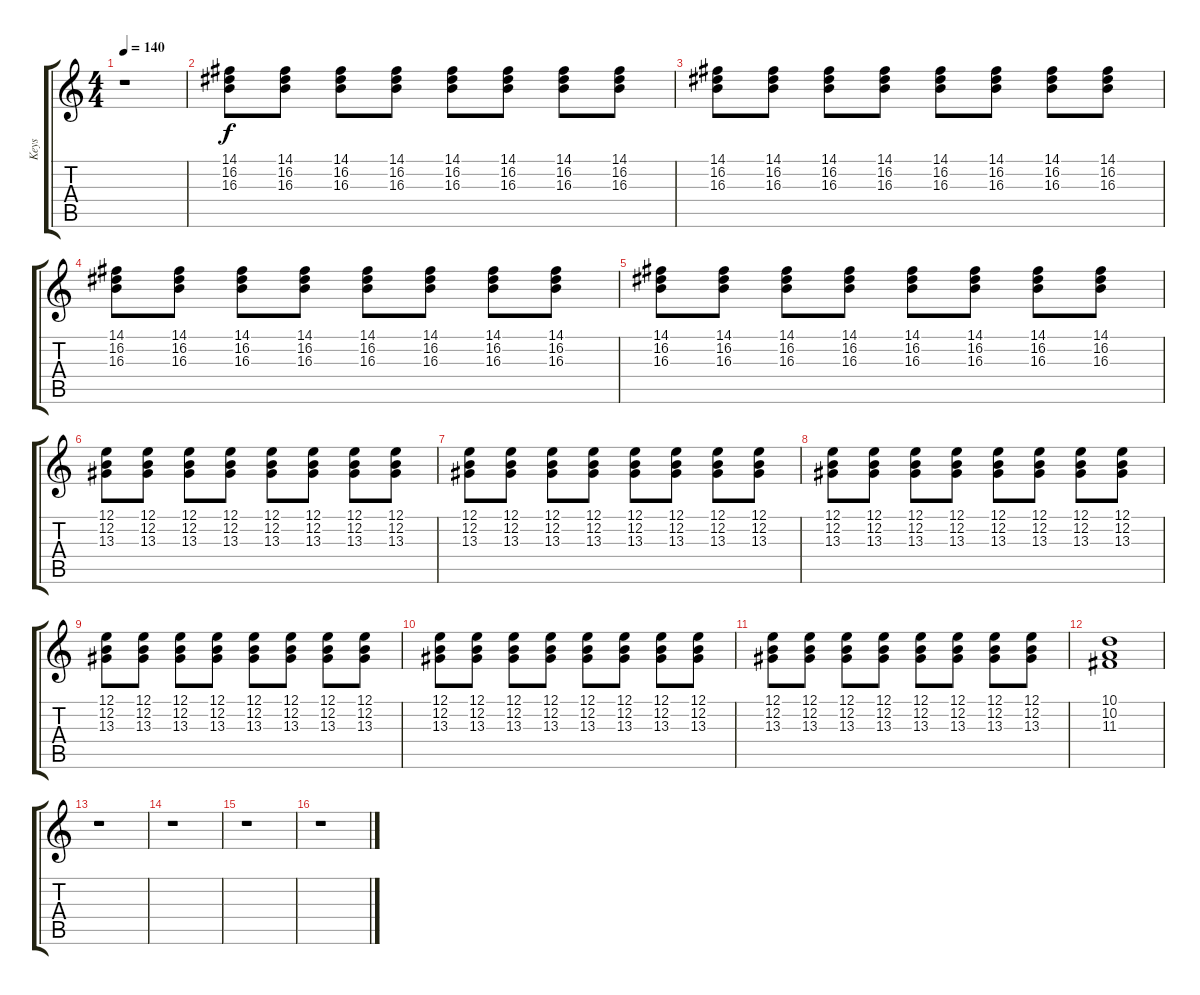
\track ("Keys" "Keys") {instrument electricgrandpiano}
\staff {score tabs}
\tuning (E4 B3 G3 D3 A2 E2) {hide}
\ts (4 4)
\tempo 140
\clef g2
\ks c
r.1{dy f} |
(14.1 16.2 16.3).8 (14.1 16.2 16.3).8 (14.1 16.2 16.3).8 (14.1 16.2 16.3).8 (14.1 16.2 16.3).8 (14.1 16.2 16.3).8 (14.1 16.2 16.3).8 (14.1 16.2 16.3).8 |
(14.1 16.2 16.3).8 (14.1 16.2 16.3).8 (14.1 16.2 16.3).8 (14.1 16.2 16.3).8 (14.1 16.2 16.3).8 (14.1 16.2 16.3).8 (14.1 16.2 16.3).8 (14.1 16.2 16.3).8 |
(14.1 16.2 16.3).8 (14.1 16.2 16.3).8 (14.1 16.2 16.3).8 (14.1 16.2 16.3).8 (14.1 16.2 16.3).8 (14.1 16.2 16.3).8 (14.1 16.2 16.3).8 (14.1 16.2 16.3).8 |
(14.1 16.2 16.3).8 (14.1 16.2 16.3).8 (14.1 16.2 16.3).8 (14.1 16.2 16.3).8 (14.1 16.2 16.3).8 (14.1 16.2 16.3).8 (14.1 16.2 16.3).8 (14.1 16.2 16.3).8 |
(12.1 12.2 13.3).8 (12.1 12.2 13.3).8 (12.1 12.2 13.3).8 (12.1 12.2 13.3).8 (12.1 12.2 13.3).8 (12.1 12.2 13.3).8 (12.1 12.2 13.3).8 (12.1 12.2 13.3).8 |
(12.1 12.2 13.3).8 (12.1 12.2 13.3).8 (12.1 12.2 13.3).8 (12.1 12.2 13.3).8 (12.1 12.2 13.3).8 (12.1 12.2 13.3).8 (12.1 12.2 13.3).8 (12.1 12.2 13.3).8 |
(12.1 12.2 13.3).8 (12.1 12.2 13.3).8 (12.1 12.2 13.3).8 (12.1 12.2 13.3).8 (12.1 12.2 13.3).8 (12.1 12.2 13.3).8 (12.1 12.2 13.3).8 (12.1 12.2 13.3).8 |
(12.1 12.2 13.3).8 (12.1 12.2 13.3).8 (12.1 12.2 13.3).8 (12.1 12.2 13.3).8 (12.1 12.2 13.3).8 (12.1 12.2 13.3).8 (12.1 12.2 13.3).8 (12.1 12.2 13.3).8 |
(12.1 12.2 13.3).8 (12.1 12.2 13.3).8 (12.1 12.2 13.3).8 (12.1 12.2 13.3).8 (12.1 12.2 13.3).8 (12.1 12.2 13.3).8 (12.1 12.2 13.3).8 (12.1 12.2 13.3).8 |
(12.1 12.2 13.3).8 (12.1 12.2 13.3).8 (12.1 12.2 13.3).8 (12.1 12.2 13.3).8 (12.1 12.2 13.3).8 (12.1 12.2 13.3).8 (12.1 12.2 13.3).8 (12.1 12.2 13.3).8 |
(10.1 10.2 11.3).1 |
r.1 |
r.1 |
r.1 |
r.1
